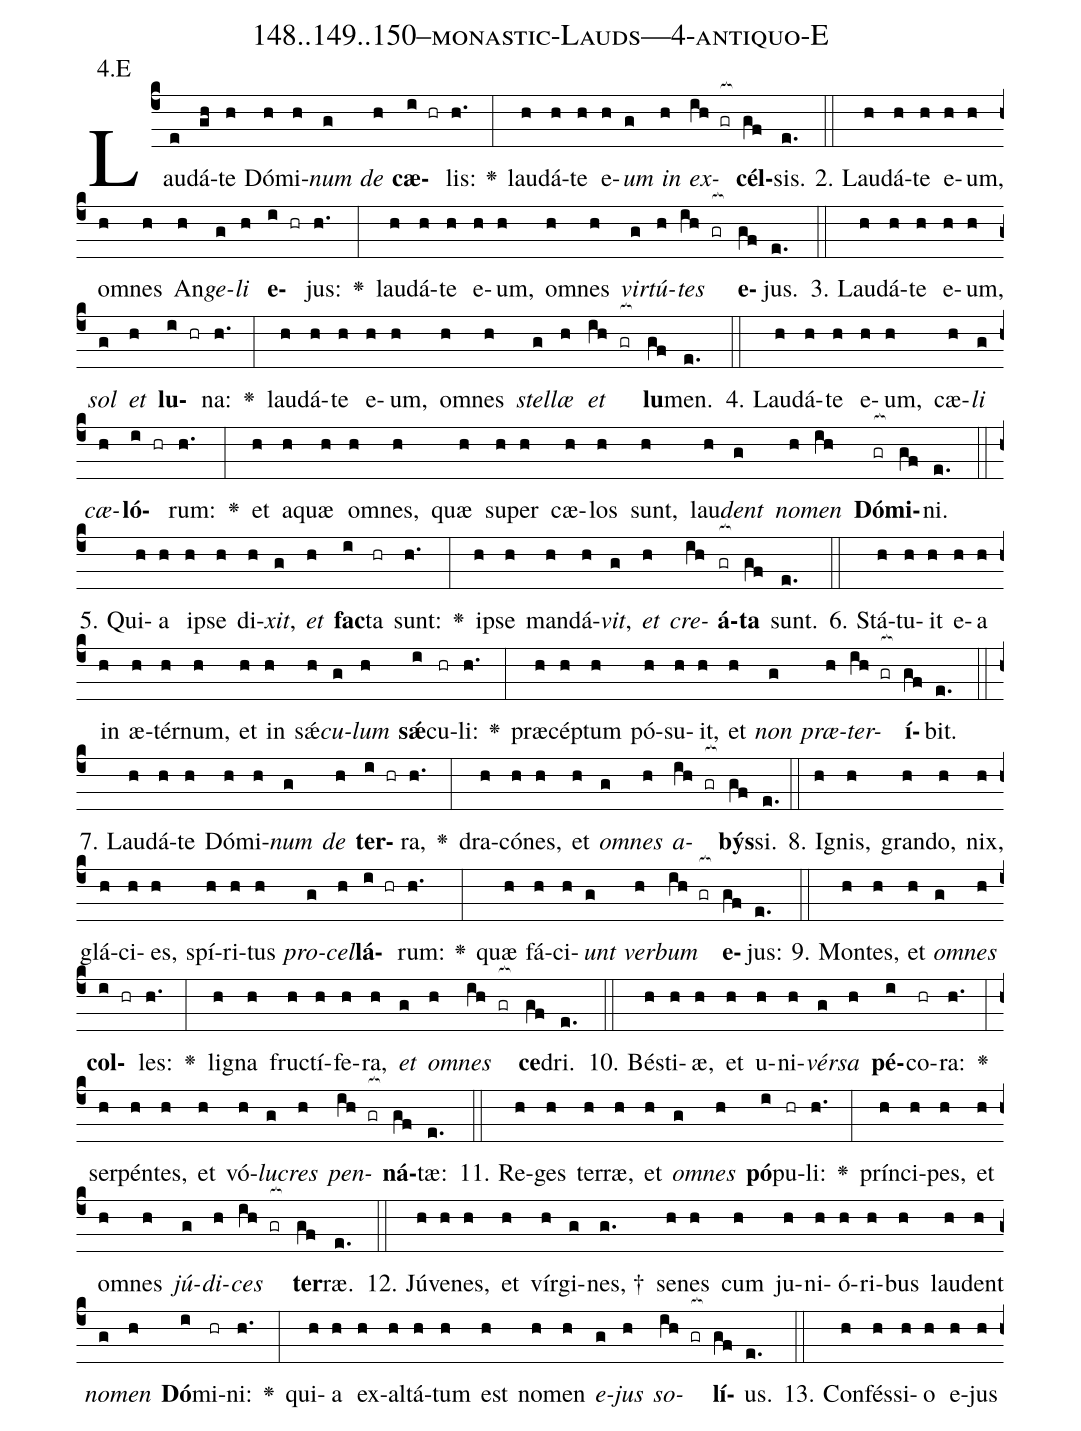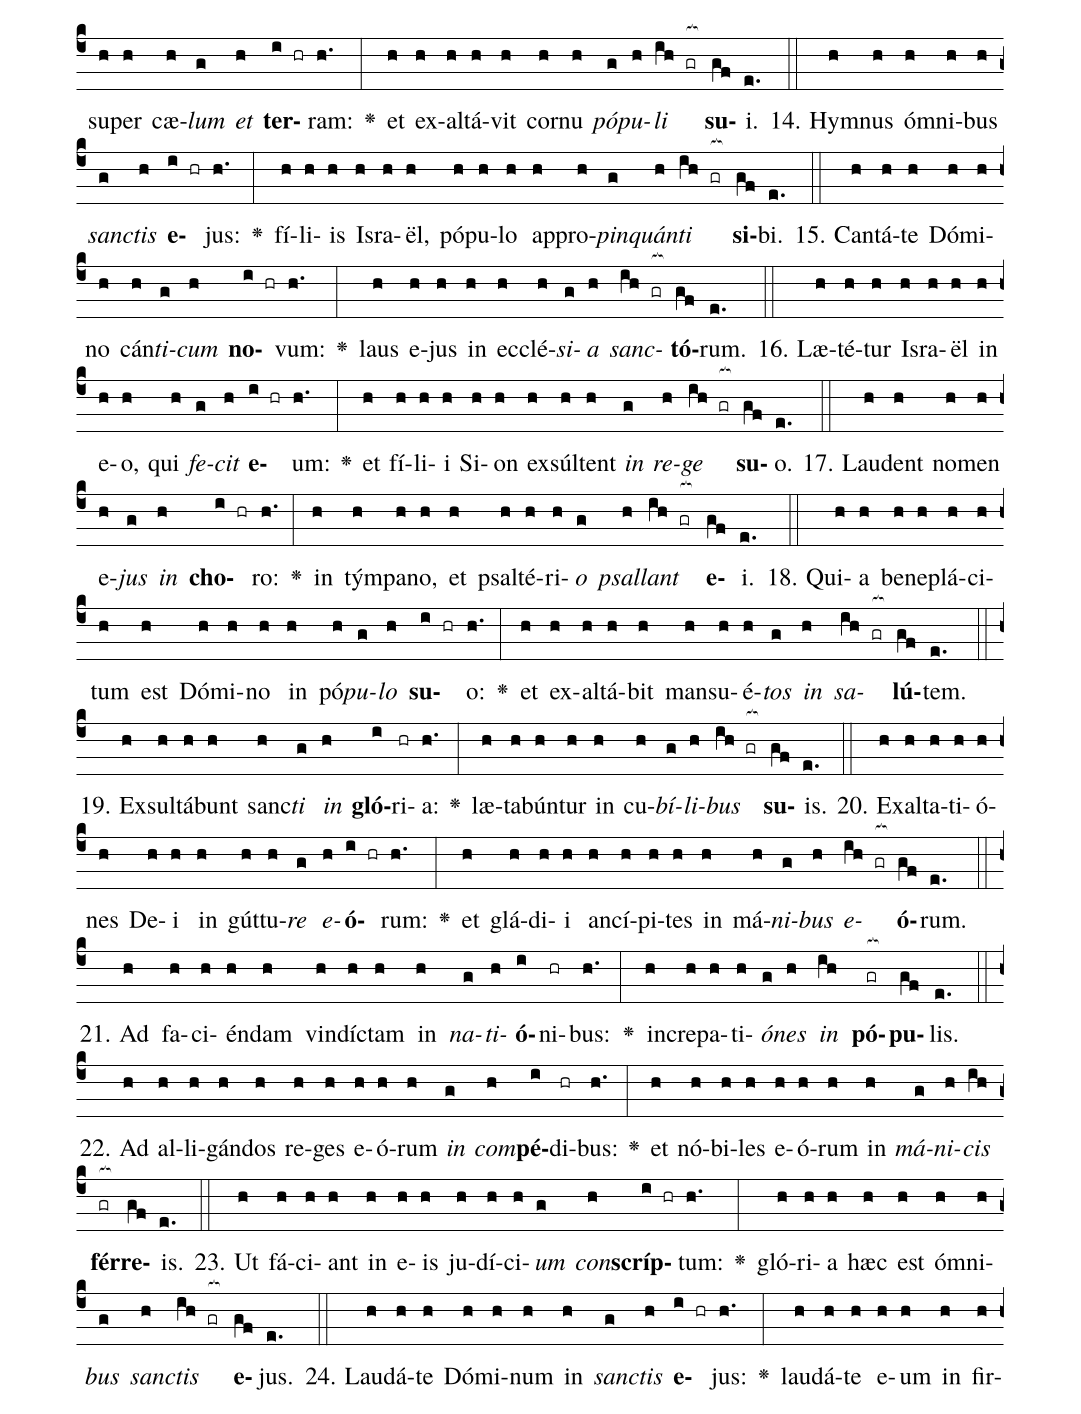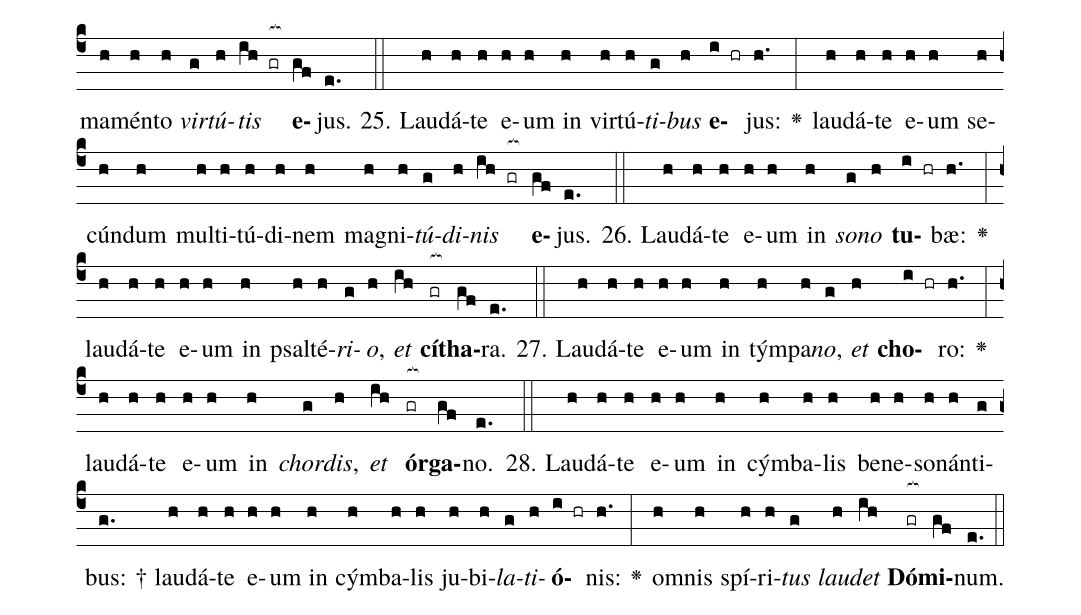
name: 148..149..150--monastic-Lauds---4-antiquo-E;
annotation: 4.E;
%%
(c4)Lau(e)dá(gh)te(h) Dó(h)mi(h)<i>num</i>(g) <i>de</i>(h) <b>cæ</b>(i hr)lis:(h.) <v>\greheightstar</v>(:) lau(h)dá(h)te(h) e(h)<i>um</i>(g) <i>in</i>(h) <i>ex</i>(ih gr[ocb:1{])<b>cél</b>(gf[ocb:0}])sis.(e.) (::)
2. Lau(h)dá(h)te(h) e(h)um,(h) om(h)nes(h) An(h)<i>ge</i>(g)<i>li</i>(h) <b>e</b>(i hr)jus:(h.) <v>\greheightstar</v>(:) lau(h)dá(h)te(h) e(h)um,(h) om(h)nes(h) <i>vir</i>(g)<i>tú</i>(h)<i>tes</i>(ih gr[ocb:1{]) <b>e</b>(gf[ocb:0}])jus.(e.) (::)
3. Lau(h)dá(h)te(h) e(h)um,(h) <i>sol</i>(g) <i>et</i>(h) <b>lu</b>(i hr)na:(h.) <v>\greheightstar</v>(:) lau(h)dá(h)te(h) e(h)um,(h) om(h)nes(h) <i>stel</i>(g)<i>læ</i>(h) <i>et</i>(ih gr[ocb:1{]) <b>lu</b>(gf[ocb:0}])men.(e.) (::)
4. Lau(h)dá(h)te(h) e(h)um,(h) cæ(h)<i>li</i>(g) <i>cæ</i>(h)<b>ló</b>(i hr)rum:(h.) <v>\greheightstar</v>(:) et(h) a(h)quæ(h) om(h)nes,(h) quæ(h) su(h)per(h) cæ(h)los(h) sunt,(h) lau(h)<i>dent</i>(g) <i>no</i>(h)<i>men</i>(ih) <b>Dó</b>(gr[ocb:1{])<b>mi</b>(gf[ocb:0}])ni.(e.) (::)
5. Qui(h)a(h) ip(h)se(h) di(h)<i>xit</i>,(g) <i>et</i>(h) <b>fac</b>(i)ta(hr) sunt:(h.) <v>\greheightstar</v>(:) ip(h)se(h) man(h)dá(h)<i>vit</i>,(g) <i>et</i>(h) <i>cre</i>(ih)<b>á</b>(gr[ocb:1{])<b>ta</b>(gf[ocb:0}]) sunt.(e.) (::)
6. Stá(h)tu(h)it(h) e(h)a(h) in(h) æ(h)tér(h)num,(h) et(h) in(h) sǽ(h)<i>cu</i>(g)<i>lum</i>(h) <b>sǽ</b>(i)cu(hr)li:(h.) <v>\greheightstar</v>(:) præ(h)cép(h)tum(h) pó(h)su(h)it,(h) et(h) <i>non</i>(g) <i>præ</i>(h)<i>ter</i>(ih gr[ocb:1{])<b>í</b>(gf[ocb:0}])bit.(e.) (::)
7. Lau(h)dá(h)te(h) Dó(h)mi(h)<i>num</i>(g) <i>de</i>(h) <b>ter</b>(i hr)ra,(h.) <v>\greheightstar</v>(:) dra(h)có(h)nes,(h) et(h) <i>om</i>(g)<i>nes</i>(h) <i>a</i>(ih gr[ocb:1{])<b>býs</b>(gf[ocb:0}])si.(e.) (::)
8. I(h)gnis,(h) gran(h)do,(h) nix,(h) glá(h)ci(h)es,(h) spí(h)ri(h)tus(h) <i>pro</i>(g)<i>cel</i>(h)<b>lá</b>(i hr)rum:(h.) <v>\greheightstar</v>(:) quæ(h) fá(h)ci(h)<i>unt</i>(g) <i>ver</i>(h)<i>bum</i>(ih gr[ocb:1{]) <b>e</b>(gf[ocb:0}])jus:(e.) (::)
9. Mon(h)tes,(h) et(h) <i>om</i>(g)<i>nes</i>(h) <b>col</b>(i hr)les:(h.) <v>\greheightstar</v>(:) li(h)gna(h) fruc(h)tí(h)fe(h)ra,(h) <i>et</i>(g) <i>om</i>(h)<i>nes</i>(ih gr[ocb:1{]) <b>ce</b>(gf[ocb:0}])dri.(e.) (::)
10. Bés(h)ti(h)æ,(h) et(h) u(h)ni(h)<i>vér</i>(g)<i>sa</i>(h) <b>pé</b>(i)co(hr)ra:(h.) <v>\greheightstar</v>(:) ser(h)pén(h)tes,(h) et(h) vó(h)<i>lu</i>(g)<i>cres</i>(h) <i>pen</i>(ih gr[ocb:1{])<b>ná</b>(gf[ocb:0}])tæ:(e.) (::)
11. Re(h)ges(h) ter(h)ræ,(h) et(h) <i>om</i>(g)<i>nes</i>(h) <b>pó</b>(i)pu(hr)li:(h.) <v>\greheightstar</v>(:) prín(h)ci(h)pes,(h) et(h) om(h)nes(h) <i>jú</i>(g)<i>di</i>(h)<i>ces</i>(ih gr[ocb:1{]) <b>ter</b>(gf[ocb:0}])ræ.(e.) (::)
12. Jú(h)ve(h)nes,(h) et(h) vír(h)gi(g)nes, †(g.) se(h)nes(h) cum(h) ju(h)ni(h)ó(h)ri(h)bus(h) lau(h)dent(h) <i>no</i>(g)<i>men</i>(h) <b>Dó</b>(i)mi(hr)ni:(h.) <v>\greheightstar</v>(:) qui(h)a(h) ex(h)al(h)tá(h)tum(h) est(h) no(h)men(h) <i>e</i>(g)<i>jus</i>(h) <i>so</i>(ih gr[ocb:1{])<b>lí</b>(gf[ocb:0}])us.(e.) (::)
13. Con(h)fés(h)si(h)o(h) e(h)jus(h) su(h)per(h) cæ(h)<i>lum</i>(g) <i>et</i>(h) <b>ter</b>(i hr)ram:(h.) <v>\greheightstar</v>(:) et(h) ex(h)al(h)tá(h)vit(h) cor(h)nu(h) <i>pó</i>(g)<i>pu</i>(h)<i>li</i>(ih gr[ocb:1{]) <b>su</b>(gf[ocb:0}])i.(e.) (::)
14. Hym(h)nus(h) óm(h)ni(h)bus(h) <i>sanc</i>(g)<i>tis</i>(h) <b>e</b>(i hr)jus:(h.) <v>\greheightstar</v>(:) fí(h)li(h)is(h) Is(h)ra(h)ël,(h) pó(h)pu(h)lo(h) ap(h)pro(h)<i>pin</i>(g)<i>quán</i>(h)<i>ti</i>(ih gr[ocb:1{]) <b>si</b>(gf[ocb:0}])bi.(e.) (::)
15. Can(h)tá(h)te(h) Dó(h)mi(h)no(h) cán(h)<i>ti</i>(g)<i>cum</i>(h) <b>no</b>(i hr)vum:(h.) <v>\greheightstar</v>(:) laus(h) e(h)jus(h) in(h) ec(h)clé(h)<i>si</i>(g)<i>a</i>(h) <i>sanc</i>(ih gr[ocb:1{])<b>tó</b>(gf[ocb:0}])rum.(e.) (::)
16. Læ(h)té(h)tur(h) Is(h)ra(h)ël(h) in(h) e(h)o,(h) qui(h) <i>fe</i>(g)<i>cit</i>(h) <b>e</b>(i hr)um:(h.) <v>\greheightstar</v>(:) et(h) fí(h)li(h)i(h) Si(h)on(h) ex(h)súl(h)tent(h) <i>in</i>(g) <i>re</i>(h)<i>ge</i>(ih gr[ocb:1{]) <b>su</b>(gf[ocb:0}])o.(e.) (::)
17. Lau(h)dent(h) no(h)men(h) e(h)<i>jus</i>(g) <i>in</i>(h) <b>cho</b>(i hr)ro:(h.) <v>\greheightstar</v>(:) in(h) tým(h)pa(h)no,(h) et(h) psal(h)té(h)ri(h)<i>o</i>(g) <i>psal</i>(h)<i>lant</i>(ih gr[ocb:1{]) <b>e</b>(gf[ocb:0}])i.(e.) (::)
18. Qui(h)a(h) be(h)ne(h)plá(h)ci(h)tum(h) est(h) Dó(h)mi(h)no(h) in(h) pó(h)<i>pu</i>(g)<i>lo</i>(h) <b>su</b>(i hr)o:(h.) <v>\greheightstar</v>(:) et(h) ex(h)al(h)tá(h)bit(h) man(h)su(h)é(h)<i>tos</i>(g) <i>in</i>(h) <i>sa</i>(ih gr[ocb:1{])<b>lú</b>(gf[ocb:0}])tem.(e.) (::)
19. Ex(h)sul(h)tá(h)bunt(h) sanc(h)<i>ti</i>(g) <i>in</i>(h) <b>gló</b>(i)ri(hr)a:(h.) <v>\greheightstar</v>(:) læ(h)ta(h)bún(h)tur(h) in(h) cu(h)<i>bí</i>(g)<i>li</i>(h)<i>bus</i>(ih gr[ocb:1{]) <b>su</b>(gf[ocb:0}])is.(e.) (::)
20. Ex(h)al(h)ta(h)ti(h)ó(h)nes(h) De(h)i(h) in(h) gút(h)tu(h)<i>re</i>(g) <i>e</i>(h)<b>ó</b>(i hr)rum:(h.) <v>\greheightstar</v>(:) et(h) glá(h)di(h)i(h) an(h)cí(h)pi(h)tes(h) in(h) má(h)<i>ni</i>(g)<i>bus</i>(h) <i>e</i>(ih gr[ocb:1{])<b>ó</b>(gf[ocb:0}])rum.(e.) (::)
21. Ad(h) fa(h)ci(h)én(h)dam(h) vin(h)díc(h)tam(h) in(h) <i>na</i>(g)<i>ti</i>(h)<b>ó</b>(i)ni(hr)bus:(h.) <v>\greheightstar</v>(:) in(h)cre(h)pa(h)ti(h)<i>ó</i>(g)<i>nes</i>(h) <i>in</i>(ih) <b>pó</b>(gr[ocb:1{])<b>pu</b>(gf[ocb:0}])lis.(e.) (::)
22. Ad(h) al(h)li(h)gán(h)dos(h) re(h)ges(h) e(h)ó(h)rum(h) <i>in</i>(g) <i>com</i>(h)<b>pé</b>(i)di(hr)bus:(h.) <v>\greheightstar</v>(:) et(h) nó(h)bi(h)les(h) e(h)ó(h)rum(h) in(h) <i>má</i>(g)<i>ni</i>(h)<i>cis</i>(ih) <b>fér</b>(gr[ocb:1{])<b>re</b>(gf[ocb:0}])is.(e.) (::)
23. Ut(h) fá(h)ci(h)ant(h) in(h) e(h)is(h) ju(h)dí(h)ci(h)<i>um</i>(g) <i>con</i>(h)<b>scríp</b>(i hr)tum:(h.) <v>\greheightstar</v>(:) gló(h)ri(h)a(h) hæc(h) est(h) óm(h)ni(h)<i>bus</i>(g) <i>sanc</i>(h)<i>tis</i>(ih gr[ocb:1{]) <b>e</b>(gf[ocb:0}])jus.(e.) (::)
24. Lau(h)dá(h)te(h) Dó(h)mi(h)num(h) in(h) <i>sanc</i>(g)<i>tis</i>(h) <b>e</b>(i hr)jus:(h.) <v>\greheightstar</v>(:) lau(h)dá(h)te(h) e(h)um(h) in(h) fir(h)ma(h)mén(h)to(h) <i>vir</i>(g)<i>tú</i>(h)<i>tis</i>(ih gr[ocb:1{]) <b>e</b>(gf[ocb:0}])jus.(e.) (::)
25. Lau(h)dá(h)te(h) e(h)um(h) in(h) vir(h)tú(h)<i>ti</i>(g)<i>bus</i>(h) <b>e</b>(i hr)jus:(h.) <v>\greheightstar</v>(:) lau(h)dá(h)te(h) e(h)um(h) se(h)cún(h)dum(h) mul(h)ti(h)tú(h)di(h)nem(h) ma(h)gni(h)<i>tú</i>(g)<i>di</i>(h)<i>nis</i>(ih gr[ocb:1{]) <b>e</b>(gf[ocb:0}])jus.(e.) (::)
26. Lau(h)dá(h)te(h) e(h)um(h) in(h) <i>so</i>(g)<i>no</i>(h) <b>tu</b>(i hr)bæ:(h.) <v>\greheightstar</v>(:) lau(h)dá(h)te(h) e(h)um(h) in(h) psal(h)té(h)<i>ri</i>(g)<i>o</i>,(h) <i>et</i>(ih) <b>cí</b>(gr[ocb:1{])<b>tha</b>(gf[ocb:0}])ra.(e.) (::)
27. Lau(h)dá(h)te(h) e(h)um(h) in(h) tým(h)pa(h)<i>no</i>,(g) <i>et</i>(h) <b>cho</b>(i hr)ro:(h.) <v>\greheightstar</v>(:) lau(h)dá(h)te(h) e(h)um(h) in(h) <i>chor</i>(g)<i>dis</i>,(h) <i>et</i>(ih) <b>ór</b>(gr[ocb:1{])<b>ga</b>(gf[ocb:0}])no.(e.) (::)
28. Lau(h)dá(h)te(h) e(h)um(h) in(h) cým(h)ba(h)lis(h) be(h)ne(h)so(h)nán(h)ti(g)bus: †(g.) lau(h)dá(h)te(h) e(h)um(h) in(h) cým(h)ba(h)lis(h) ju(h)bi(h)<i>la</i>(g)<i>ti</i>(h)<b>ó</b>(i hr)nis:(h.) <v>\greheightstar</v>(:) om(h)nis(h) spí(h)ri(h)<i>tus</i>(g) <i>lau</i>(h)<i>det</i>(ih) <b>Dó</b>(gr[ocb:1{])<b>mi</b>(gf[ocb:0}])num.(e.) (::)
